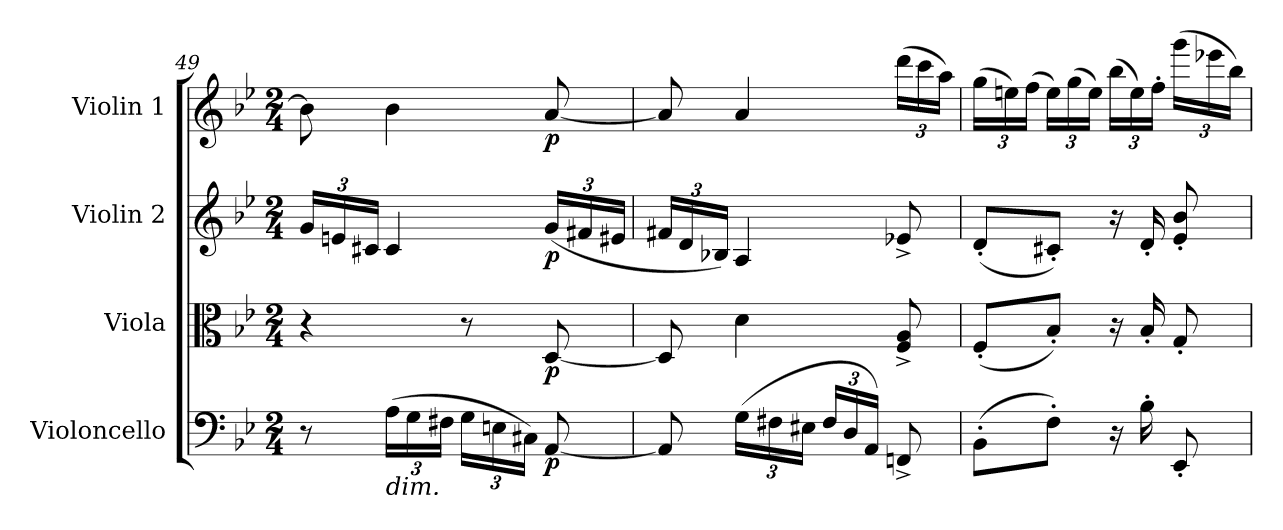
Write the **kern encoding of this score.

**kern	**dynam	**kern	**dynam	**kern	**dynam	**kern	**dynam
*part4	*part4	*part3	*part3	*part2	*part2	*part1	*part1
*staff4	*staff4	*staff3	*staff3	*staff2	*staff2	*staff1	*staff1
*I"Violoncello	*	*I"Viola	*	*I"Violin 2	*	*I"Violin 1	*
*I'Vc	*	*I'Vla	*	*I'Vln	*	*I'Vln	*
!!LO:LB:g=z
*clefF4	*	*clefC3	*	*clefG2	*	*clefG2	*
*k[b-e-]	*	*k[b-e-]	*	*k[b-e-]	*	*k[b-e-]	*
*M2/4	*	*M2/4	*	*M2/4	*	*M2/4	*
*	*	*	*	*Xbrackettup	*	*	*
=49	=49	=49	=49	=49	=49	=49	=49
8r	.	4r	.	24g/LL	.	8b-\]	.
.	.	.	.	24en/	.	.	.
.	.	.	.	24c#X/JJ	.	.	.
*Xbrackettup	*	*	*	*	*	*	*
!LO:TX:b:i:t=dim.	!	!	!	!	!	!	!
(24A\LL	.	.	.	4c#/	.	4b-\	.
24G\	.	.	.	.	.	.	.
24F#X\JJ	.	.	.	.	.	.	.
24G\LL	.	8r	.	.	.	.	.
24En\	.	.	.	.	.	.	.
24C#X\JJ)	.	.	.	.	.	.	.
!	!LO:DY:b	!	!LO:DY:b	!	!LO:DY:b	!	!LO:DY:b
[8AA/	p	[8D/	p	(24g/LL	p	[8a/	p
.	.	.	.	24f#X/	.	.	.
.	.	.	.	24e#X/JJ	.	.	.
=50	=50	=50	=50	=50	=50	=50	=50
8AA/]	.	8D/]	.	24f#X/LL	.	8a/]	.
.	.	.	.	24d/	.	.	.
.	.	.	.	24B-X/JJ)	.	.	.
(24G\LL	.	4d\	.	4A/	.	4a/	.
24F#X\	.	.	.	.	.	.	.
24E#X\JJ	.	.	.	.	.	.	.
24F#/LL	.	.	.	.	.	.	.
24D/	.	.	.	.	.	.	.
24AA/JJ)	.	.	.	.	.	.	.
*	*	*	*	*	*	*Xbrackettup	*
8FFn^/	.	8F/^ 8A/^	.	8e-X^/	.	(24ddd\LL	.
.	.	.	.	.	.	24ccc\	.
.	.	.	.	.	.	24aa\JJ)	.
=51	=51	=51	=51	=51	=51	=51	=51
(8BB-'\L	.	(8F'/L	.	(8d'/L	.	(24gg\LL	.
.	.	.	.	.	.	24een\)	.
.	.	.	.	.	.	(24ff\JJ	.
8F'\J)	.	8B-'/J)	.	8c#X'/J)	.	24ee\LL)	.
.	.	.	.	.	.	(24gg\	.
.	.	.	.	.	.	24ee\JJ)	.
16r	.	16r	.	16r	.	(24bb-\LL	.
.	.	.	.	.	.	24ee\)	.
16B-'\	.	16B-'/	.	16d'/	.	.	.
.	.	.	.	.	.	24ff'\JJ	.
8EE-'/	.	8G'/	.	8e-/' 8b-/'	.	(24ggg\LL	.
.	.	.	.	.	.	24eee-X\	.
.	.	.	.	.	.	24bb-\JJ)	.
=	=	=	=	=	=	=	=
*-	*-	*-	*-	*-	*-	*-	*-
